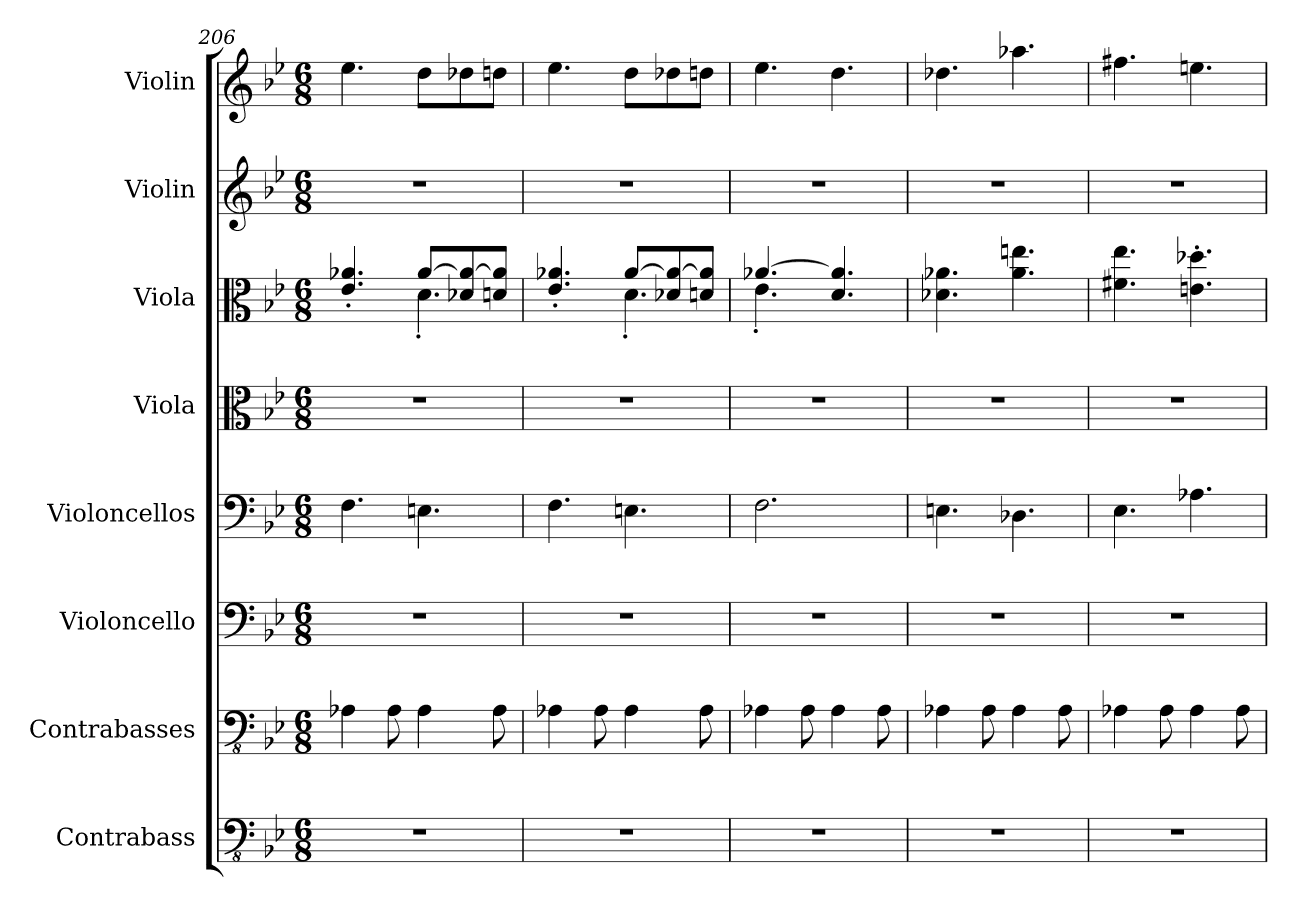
**kern	**kern	**kern	**kern	**kern	**kern	**kern	**kern
*part8	*part7	*part6	*part5	*part4	*part3	*part2	*part1
*staff8	*staff7	*staff6	*staff5	*staff4	*staff3	*staff2	*staff1
*I"Contrabass	*I"Contrabasses	*I"Violoncello	*I"Violoncellos	*I"Viola	*I"Viola	*I"Violin	*I"Violin
*I'Cb.	*I'Cbs.	*I'Vc.	*I'Vcs.	*I'Vla.	*I'Vla.	*I'Vln.	*I'Vln.
*clefFv4	*clefFv4	*clefF4	*clefF4	*clefC3	*clefC3	*clefG2	*clefG2
*ITrd7c12	*	*	*	*	*	*	*
*k[b-e-]	*k[b-e-]	*k[b-e-]	*k[b-e-]	*k[b-e-]	*k[b-e-]	*k[b-e-]	*k[b-e-]
*M6/8	*M6/8	*M6/8	*M6/8	*M6/8	*M6/8	*M6/8	*M6/8
=206	=206	=206	=206	=206	=206	=206	=206
*	*	*	*	*	*^	*	*
2.r	4AA-X\	2.r	4.F\	2.r	4.e-/' 4.a-X/'	4.ryy	2.r	4.ee-\
.	8AA-\	.	.	.	.	.	.	.
.	4AA-\	.	4.En\	.	[8a-/L	4.d'\	.	8dd\L
.	.	.	.	.	8d-X/ 8a-/_	.	.	8dd-X\
.	8AA-\	.	.	.	8dn/ 8a-/]J	.	.	8ddn\J
=207	=207	=207	=207	=207	=207	=207	=207	=207
2.r	4AA-X\	2.r	4.F\	2.r	4.e-/' 4.a-X/'	4.ryy	2.r	4.ee-\
.	8AA-\	.	.	.	.	.	.	.
.	4AA-\	.	4.En\	.	[8a-/L	4.d'\	.	8dd\L
.	.	.	.	.	8d-X/ 8a-/_	.	.	8dd-X\
.	8AA-\	.	.	.	8dn/ 8a-/]J	.	.	8ddn\J
=208	=208	=208	=208	=208	=208	=208	=208	=208
2.r	4AA-X\	2.r	2.F\	2.r	[4.a-X/	4.e-'\	2.r	4.ee-\
.	8AA-\	.	.	.	.	.	.	.
.	4AA-\	.	.	.	4.d/ 4.a-/]	4.ryy	.	4.dd\
.	8AA-\	.	.	.	.	.	.	.
*	*	*	*	*	*v	*v	*	*
=209	=209	=209	=209	=209	=209	=209	=209
2.r	4AA-X\	2.r	4.En\	2.r	4.d-X\ 4.a-X\	2.r	4.dd-X\
.	8AA-\	.	.	.	.	.	.
.	4AA-\	.	4.D-X\	.	4.a-\ 4.een\	.	4.aa-X\
.	8AA-\	.	.	.	.	.	.
=210	=210	=210	=210	=210	=210	=210	=210
2.r	4AA-X\	2.r	4.E-\	2.r	4.f#X\ 4.ee-\	2.r	4.ff#X\
.	8AA-\	.	.	.	.	.	.
.	4AA-\	.	4.A-X\	.	4.en\' 4.dd-X\'	.	4.een\
.	8AA-\	.	.	.	.	.	.
=	=	=	=	=	=	=	=
*-	*-	*-	*-	*-	*-	*-	*-
